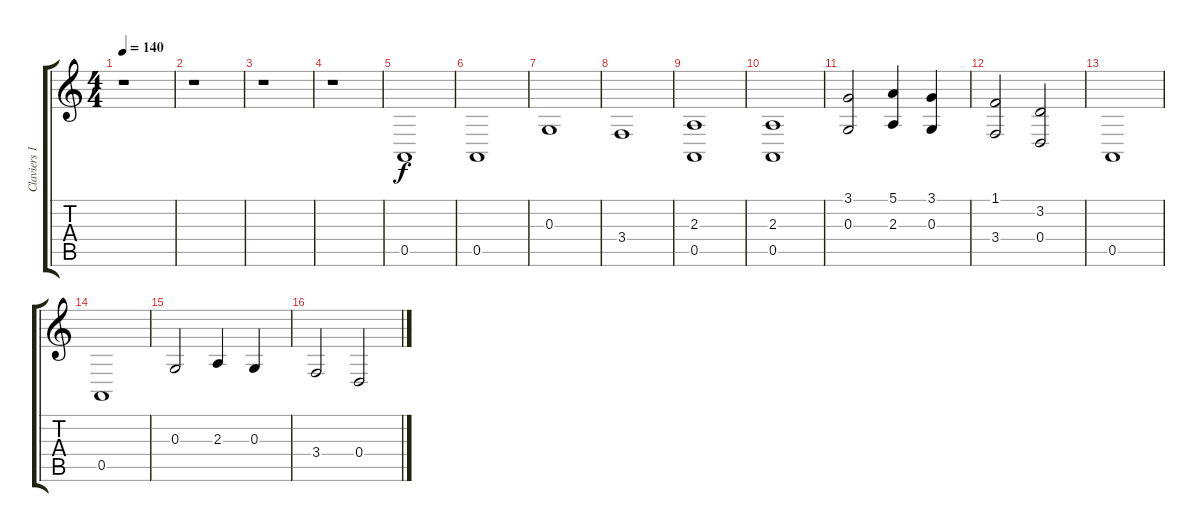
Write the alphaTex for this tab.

\track ("Claviers 1" "Claviers 1") {instrument fx2soundtrack}
\staff {score tabs}
\tuning (E4 B3 G3 D3 A2 E2) {hide}
\ts (4 4)
\tempo 140
\clef g2
\ks c
r.1{dy f} |
r.1 |
r.1 |
r.1 |
0.5.1 |
0.5.1 |
0.3.1 |
3.4.1 |
(2.3 0.5).1 |
(2.3 0.5).1 |
(3.1 0.3).2 (5.1 2.3).4 (3.1 0.3).4 |
(1.1 3.4).2 (3.2 0.4).2 |
0.5.1 |
0.5.1 |
0.3.2 2.3.4 0.3.4 |
3.4.2 0.4.2
